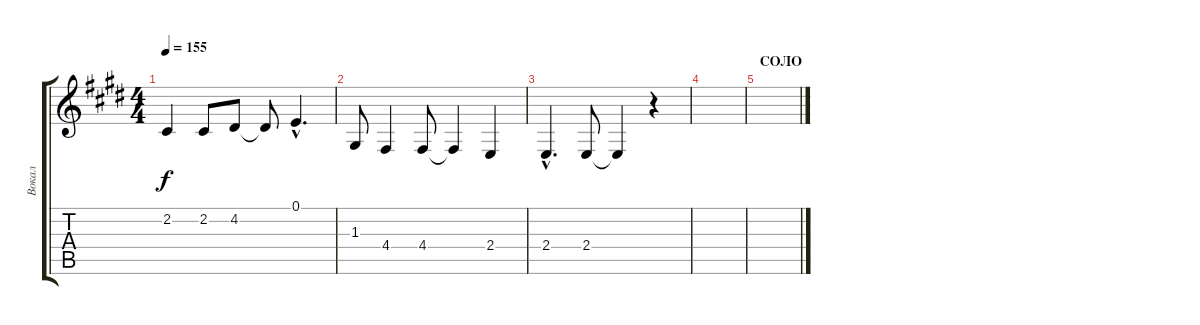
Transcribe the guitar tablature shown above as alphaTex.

\track ("Вокал" "Вокал") {instrument viola}
\staff {score tabs}
\tuning (E4 B3 G3 D3 A2 E2) {hide}
\ts (4 4)
\tempo 155
\clef g2
\ks e
2.2.4{dy f} 2.2.8 4.2.8 4.2{t}.8 0.1{hac}.4{d} |
1.3.8 4.4.4 4.4.8 4.4{t}.4 2.4.4 |
2.4{hac}.4{d} 2.4.8 2.4{t}.4 r.4 |
|
\section ("" "СОЛО")
